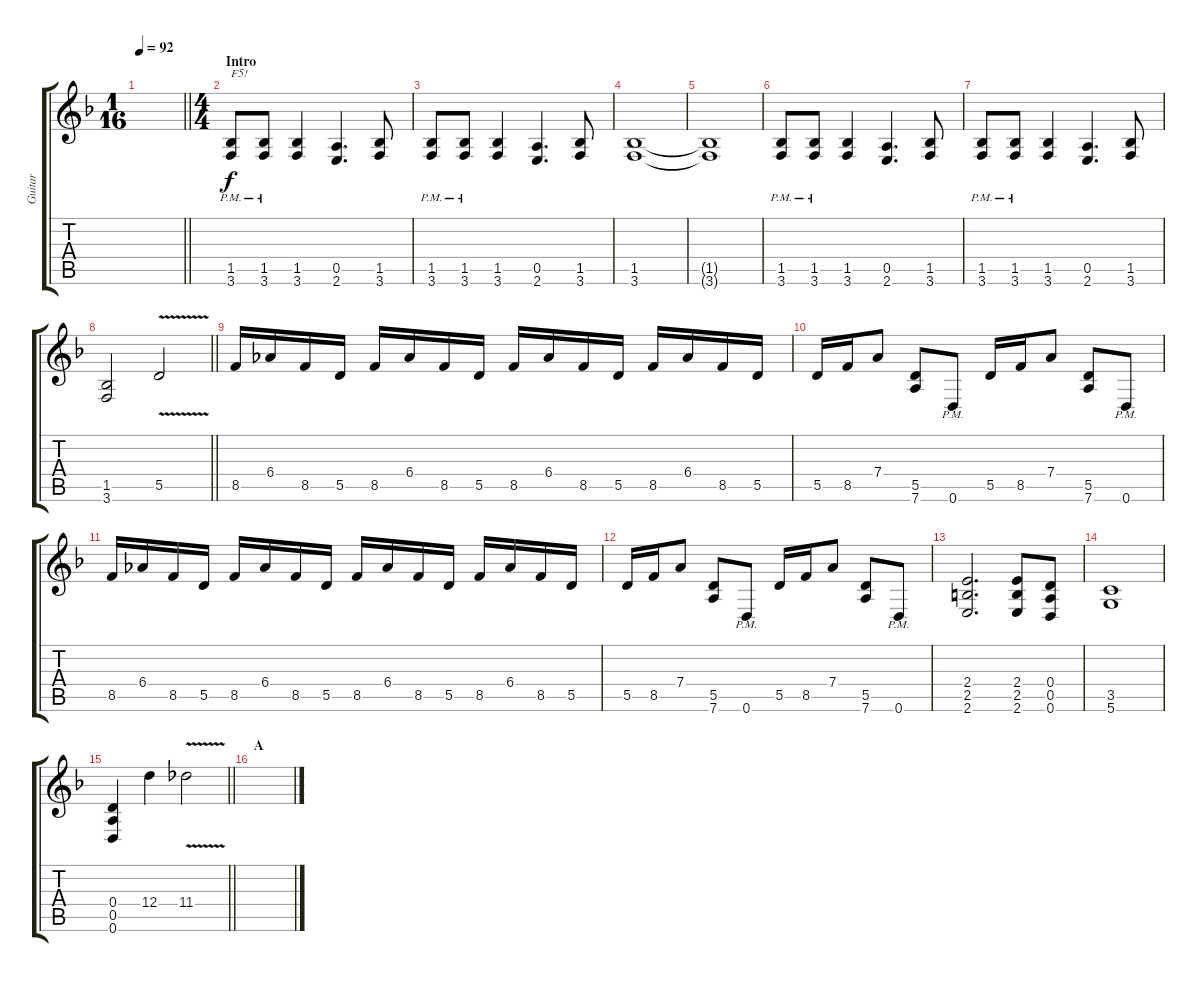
\track ("Guitar" "Guitar") {instrument overdrivenguitar}
\staff {score tabs}
\tuning (E4 B3 G3 D3 A2 D2) {hide}
\ts (1 16)
\tempo 92
\clef g2
\barLineRight lightlight
\ks f
|
\ts (4 4)
\section ("" "Intro")
(1.5{pm} 3.6{pm}).8{txt "F5!"} (1.5{pm} 3.6{pm}).8 (1.5 3.6).4 (0.5 2.6).4{d} (1.5 3.6).8 |
(1.5{pm} 3.6{pm}).8 (1.5{pm} 3.6{pm}).8 (1.5 3.6).4 (0.5 2.6).4{d} (1.5 3.6).8 |
(1.5 3.6).1 |
(1.5{t} 3.6{t}).1 |
(1.5{pm} 3.6{pm}).8 (1.5{pm} 3.6{pm}).8 (1.5 3.6).4 (0.5 2.6).4{d} (1.5 3.6).8 |
(1.5{pm} 3.6{pm}).8 (1.5{pm} 3.6{pm}).8 (1.5 3.6).4 (0.5 2.6).4{d} (1.5 3.6).8 |
\barLineRight lightlight
(1.5 3.6).2 5.5{v}.2 |
\section ("" "")
8.5.16 6.4.16 8.5.16 5.5.16 8.5.16 6.4.16 8.5.16 5.5.16 8.5.16 6.4.16 8.5.16 5.5.16 8.5.16 6.4.16 8.5.16 5.5.16 |
5.5.16 8.5.16 7.4.8 (5.5 7.6).8 0.6{pm}.8 5.5.16 8.5.16 7.4.8 (5.5 7.6).8 0.6{pm}.8 |
8.5.16 6.4.16 8.5.16 5.5.16 8.5.16 6.4.16 8.5.16 5.5.16 8.5.16 6.4.16 8.5.16 5.5.16 8.5.16 6.4.16 8.5.16 5.5.16 |
5.5.16 8.5.16 7.4.8 (5.5 7.6).8 0.6{pm}.8 5.5.16 8.5.16 7.4.8 (5.5 7.6).8 0.6{pm}.8 |
(2.4 2.5 2.6).2{d} (2.4 2.5 2.6).8 (0.4 0.5 0.6).8 |
(3.5 5.6).1 |
\barLineRight lightlight
(0.4 0.5 0.6).4 12.4.4 11.4{v}.2 |
\section ("" "A")
